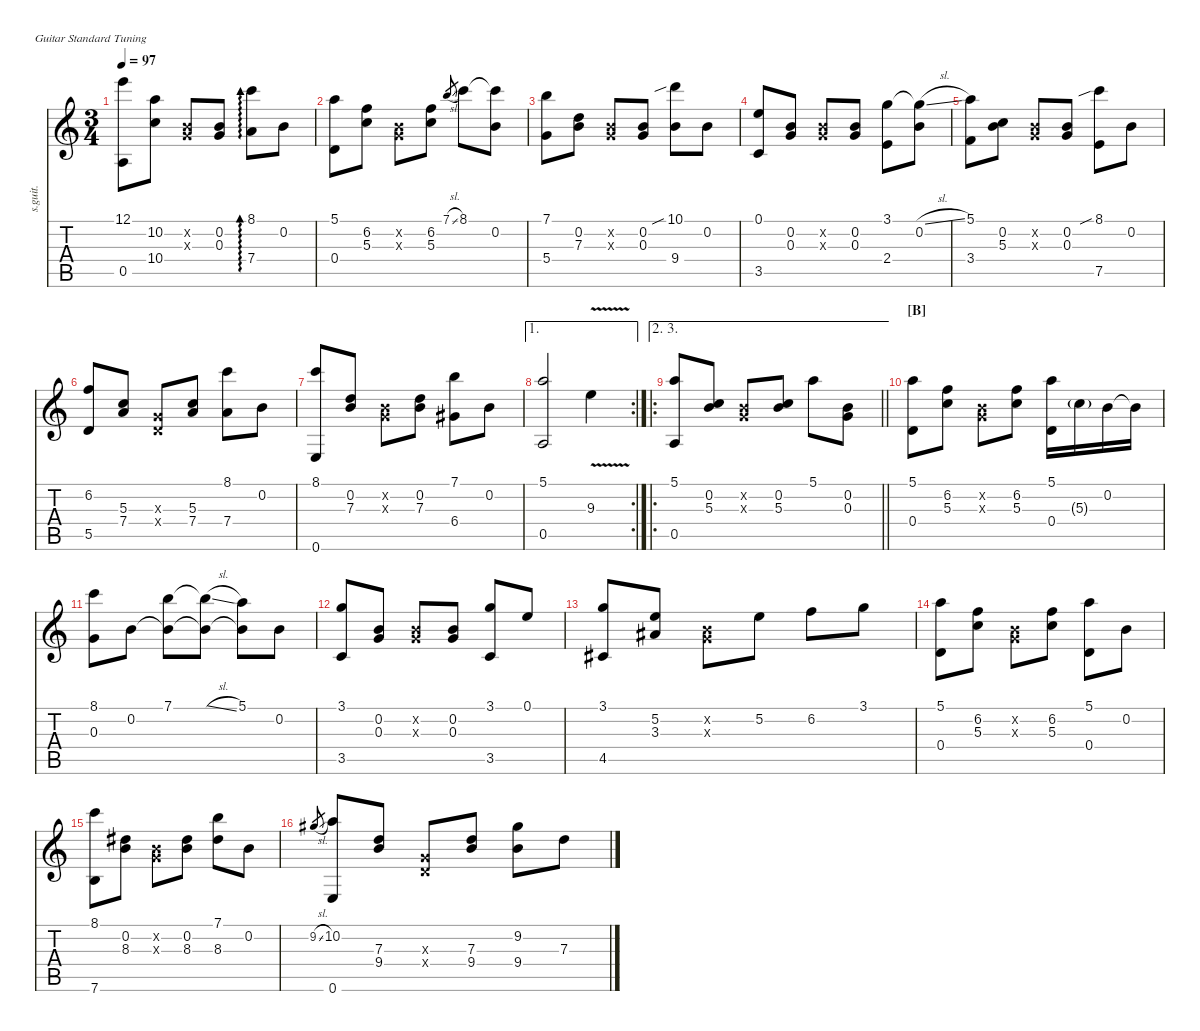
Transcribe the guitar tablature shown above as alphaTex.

\defaultSystemsLayout 4
\hideDynamics
\bracketExtendMode nobrackets
\otherSystemsTrackNameOrientation horizontal
\track ("音轨 1" "s.guit.") {instrument acousticguitarsteel}
\staff {score tabs}
\tuning (E4 B3 G3 D3 A2 E2)
\ts (3 4)
\tempo 97
\clef g2
\ks c
(0.5 12.1).8{dy f} (10.2 10.4).8 (0.2{x} 0.3{x}).8 (0.2 0.3).8 (7.4 8.1).8{ad 0} 0.2.8 |
(0.4 5.1).8 (6.2 5.3).8 (0.2{x} 0.3{x}).8 (6.2 5.3).8 7.1{sl}.8{gr} 8.1.8 (8.1{t} 0.2).8 |
(5.4 7.1).8 (0.2 7.3).8 (0.2{x} 0.3{x}).8 (0.2 0.3).8 (10.1{sib} 9.4).8 0.2.8 |
(3.5 0.1).8 (0.2 0.3).8 (0.2{x} 0.3{x}).8 (0.2 0.3).8 (2.4 3.1).8 (0.2 3.1{sl t}).8 |
(3.4 5.1).8 (0.2 5.3).8 (0.2{x} 0.3{x}).8 (0.2 0.3).8 (7.5 8.1{sib}).8 0.2.8 |
(6.2 5.5).8 (5.3 7.4).8 (0.3{x} 0.4{x}).8 (5.3 7.4).8 (8.1 7.4).8 0.2.8 |
(8.1 0.6).8 (7.3 0.2).8 (0.2{x} 0.3{x}).8 (0.2 7.3).8 (7.1 6.4).8 0.2.8 |
\ae 1
\rc 2
(5.1 0.5).2 9.3{v}.4 |
\ae (2 3)
\ro
\barLineRight lightlight
(5.1 0.5).8 (0.2 5.3).8 (0.2{x} 0.3{x}).8 (0.2 5.3).8 5.1.8 (0.2 0.3).8 |
\section ("B" "")
(5.1 0.4).8 (6.2 5.3).8 (0.2{x} 0.3{x}).8 (6.2 5.3).8 (5.1 0.4).16 5.3{g}.16 0.2.16 0.2{t}.16 |
(8.1 0.3).8 0.2.8 (7.1 0.2{t}).8 (0.2{t} 7.1{sl t}).8 (5.1 0.2{t}).8 0.2.8 |
(3.1 3.5).8 (0.2 0.3).8 (0.3{x} 0.2{x}).8 (0.2 0.3).8 (3.1 3.5).8 0.1.8 |
(3.1 4.5).8 (5.2 3.3).8 (0.2{x} 0.3{x}).8 5.2.8 6.2.8 3.1.8 |
(5.1 0.4).8 (6.2 5.3).8 (0.2{x} 0.3{x}).8 (6.2 5.3).8 (5.1 0.4).8 0.2.8 |
(8.1 7.6).8 (0.2 8.3).8 (0.2{x} 0.3{x}).8 (0.2 8.3).8 (7.1 8.3).8 0.2.8 |
9.2{sl}.8{gr} (10.2 0.6).8 (7.3 9.4).8 (0.3{x} 0.4{x}).8 (7.3 9.4).8 (9.2 9.4).8 7.3.8
